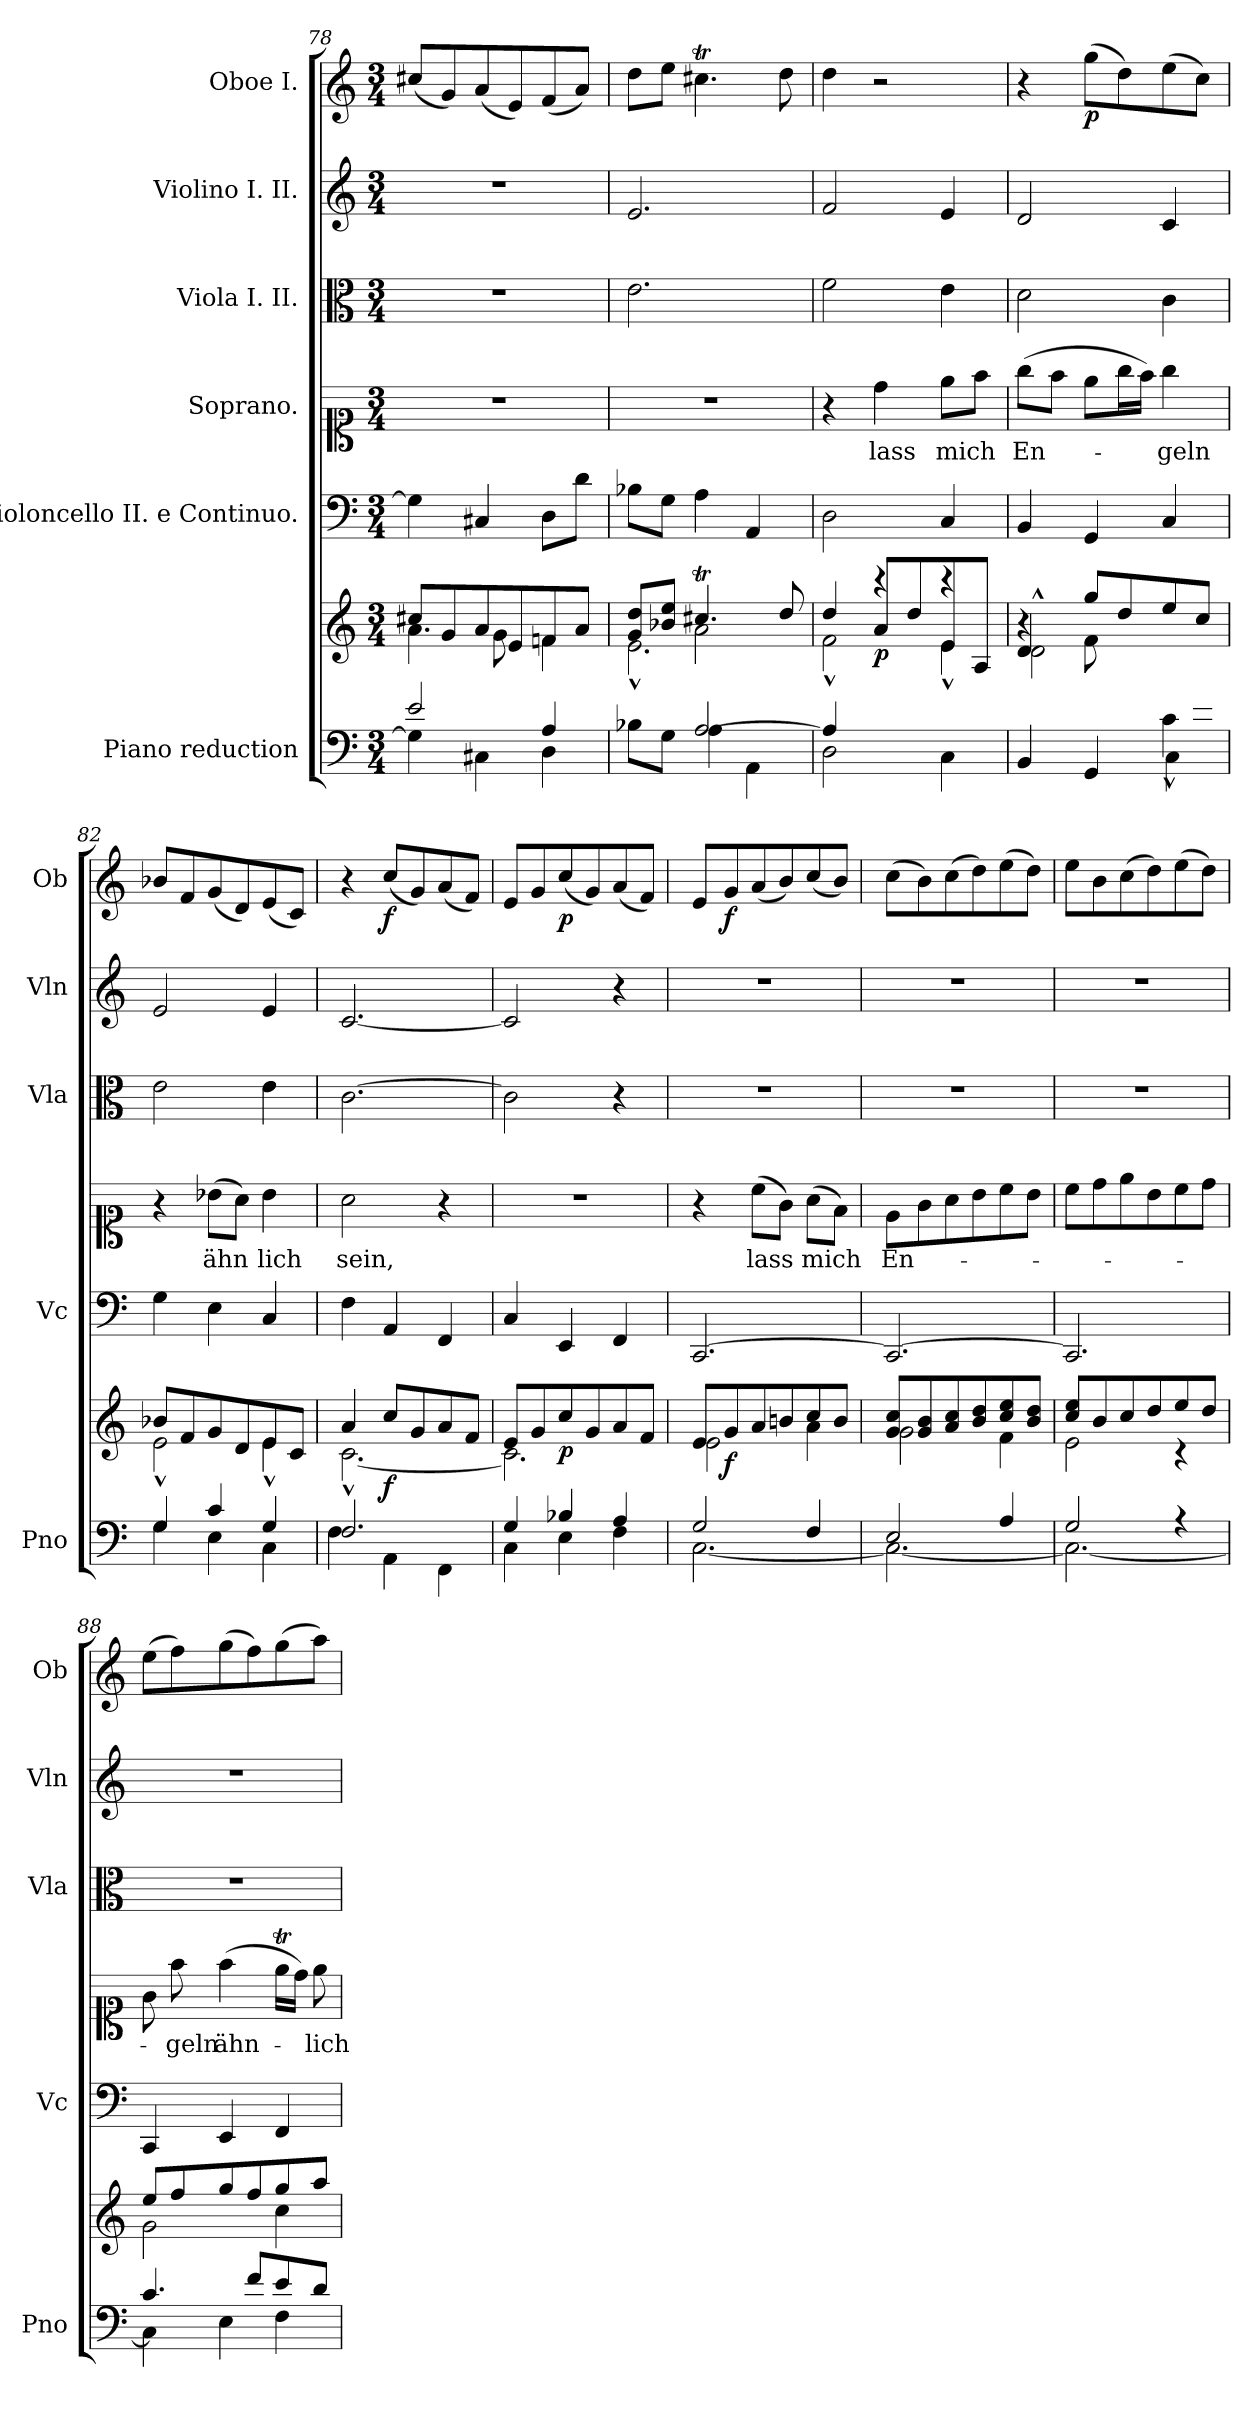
**kern	**kern	**dynam	**kern	**kern	**text	**kern	**kern	**kern	**dynam
*part6	*part6	*part6	*part5	*part4	*part4	*part3	*part2	*part1	*part1
*staff7	*staff6	*staff6/7	*staff5	*staff4	*staff4	*staff3	*staff2	*staff1	*staff1
*I"Piano reduction	*	*	*I"Violoncello II.  e Continuo.	*I"Soprano.	*	*I"Viola I. II.	*I"Violino I. II.	*I"Oboe I.	*
*I'Pno	*	*	*I'Vc	*	*	*I'Vla	*I'Vln	*I'Ob	*
*clefF4	*clefG2	*	*clefF4	*clefC1	*	*clefC3	*clefG2	*clefG2	*
*k[]	*k[]	*	*k[]	*k[]	*	*k[]	*k[]	*k[]	*
*M3/4	*M3/4	*	*M3/4	*M3/4	*	*M3/4	*M3/4	*M3/4	*
=78	=78	=78	=78	=78	=78	=78	=78	=78	=78
*^	*^	*	*	*	*	*	*	*	*
2e/	4G\]	8cc#X/L	4.a\	.	4G\]	2.r	.	2.r	2.r	(<8cc#X/L	.
.	.	8g/	.	.	.	.	.	.	.	8g/)	.
.	4C#X\	8a/	.	.	4C#X/	.	.	.	.	(<8a/	.
.	.	8e/	8g\	.	.	.	.	.	.	8e/)	.
4A/	4D\	8f/	4fn\	.	8D\L	.	.	.	.	(<8f/	.
.	.	8a/J	.	.	8d\J	.	.	.	.	8a/J)	.
!!LO:PB:g=z
=79	=79	=79	=79	=79	=79	=79	=79	=79	=79	=79	=79
*	*	*	*^	*	*	*	*	*	*	*	*
4ryy	8B-X\L	8g/ 8dd/L	2.e^^\	4ryy	.	8B-X\L	2.r	.	2.e\	2.e/	8dd\L	.
.	8G\J	8b-X/ 8ee/J	.	.	.	8G\J	.	.	.	.	8ee\J	.
[2A/	4A\	4.cc#Xt/	.	2a\	.	4A\	.	.	.	.	4.cc#Xt\	.
.	4AA\	.	.	.	.	4AA/	.	.	.	.	.	.
.	.	8dd/	.	.	.	.	.	.	.	.	8dd\	.
=80	=80	=80	=80	=80	=80	=80	=80	=80	=80	=80	=80	=80
4A/]	2D\	4dd/	2f^^\	4ryy	.	2D\	4r	.	2f\	2f/	4dd\	.
!	!	!	!	!	!LO:DY:b	!	!	!LO:LY:b	!	!	!	!
2ryy	.	4rccc	.	8a/L	p	.	4dd\	lass	.	.	2r	.
.	.	.	.	8dd/	.	.	.	.	.	.	.	.
!	!	!	!	!	!	!	!	!LO:LY:b	!	!	!	!
.	4C\	4rccc	4e^^\	8e/	.	4C/	8ee\L	mich	4e\	4e/	.	.
.	.	.	.	8A/J	.	.	8ff\J	.	.	.	.	.
=81	=81	=81	=81	=81	=81	=81	=81	=81	=81	=81	=81	=81
*	*^	*	*	*	*	*	*	*	*	*	*	*
!	!	!	!	!	!	!	!	!	!LO:LY:b	!	!	!	!
4.ryy	2ryy	4BB/	4r	4d/	2d^^\	.	4BB/	(>8gg\L	En-	2d\	2d/	4r	.
.	.	.	.	.	.	.	.	8ff\J	.	.	.	.	.
!	!	!	!	!	!	!	!	!	!	!	!	!	!LO:DY:b
.	.	4GG/	8gg/L	8f\L	.	.	4GG/	8ee\L	.	.	.	(>8gg\L	p
8B/	.	.	8dd/	4.ryy	.	.	.	16gg\L	.	.	.	8dd\)	.
.	.	.	.	.	.	.	.	16ff\JJ)	.	.	.	.	.
!	!	!	!	!	!	!	!	!	!LO:LY:b	!	!	!	!
8c/	4c^^\	4C\	8ee/	.	4ryy	.	4C/	4gg\	geln	4c\	4c/	(>8ee\	.
8e/J	.	.	8cc/J	.	.	.	.	.	.	.	.	8cc\J)	.
*	*v	*v	*	*	*	*	*	*	*	*	*	*	*
*	*	*	*v	*v	*	*	*	*	*	*	*	*
=82	=82	=82	=82	=82	=82	=82	=82	=82	=82	=82	=82
4G/	4G\	8b-X/L	2e^^\	.	4G\	4r	.	2e\	2e/	8b-X/L	.
.	.	8f/	.	.	.	.	.	.	.	8f/	.
!	!	!	!	!	!	!	!LO:LY:b	!	!	!	!
4c/	4E\	8g/	.	.	4E\	(>8b-X\L	ähn	.	.	(<8g/	.
.	.	8d/	.	.	.	8a\J)	.	.	.	8d/)	.
!	!	!	!	!	!	!	!LO:LY:b	!	!	!	!
4G/	4C\	8e/	4e^^\	.	4C/	4b-\	lich	4e\	4e/	(<8e/	.
.	.	8c/J	.	.	.	.	.	.	.	8c/J)	.
=83	=83	=83	=83	=83	=83	=83	=83	=83	=83	=83	=83
!	!	!	!	!	!	!	!LO:LY:b	!	!	!	!
2.F/	4F\	4a/	[2.c^^\	.	4F\	2a\	sein,	[2.c\	[2.c/	4r	.
!	!	!	!	!LO:DY:b	!	!	!	!	!	!	!LO:DY:b
.	4AA\	8cc/L	.	f	4AA/	.	.	.	.	(<8cc/L	f
.	.	8g/	.	.	.	.	.	.	.	8g/)	.
.	4FF\	8a/	.	.	4FF/	4r	.	.	.	(<8a/	.
.	.	8f/J	.	.	.	.	.	.	.	8f/J)	.
=84	=84	=84	=84	=84	=84	=84	=84	=84	=84	=84	=84
4G/	4C\	8e/L	2.c\]	.	4C/	2.r	.	2c\]	2c/]	8e/L	.
.	.	8g/	.	.	.	.	.	.	.	8g/	.
!	!	!	!	!LO:DY:b	!	!	!	!	!	!	!LO:DY:b
4B-X/	4E\	8cc/	.	p	4EE/	.	.	.	.	(<8cc/	p
.	.	8g/	.	.	.	.	.	.	.	8g/)	.
4A/	4F\	8a/	.	.	4FF/	.	.	4r	4r	(<8a/	.
.	.	8f/J	.	.	.	.	.	.	.	8f/J)	.
=85	=85	=85	=85	=85	=85	=85	=85	=85	=85	=85	=85
*	*	*	*	*	*^	*	*	*	*	*	*
2G/	[2.C\	8e/L	2e\	.	[2.CC/	2CC/yy	4r	.	2.r	2.r	8e/L	.
!	!	!	!	!LO:DY:b	!	!	!	!	!	!	!	!LO:DY:b
.	.	8g/	.	f	.	.	.	.	.	.	8g/	f
!	!	!	!	!	!	!	!	!LO:LY:b	!	!	!	!
.	.	8a/	.	.	.	.	(>8cc\L	lass	.	.	(<8a/	.
.	.	8bn/	.	.	.	.	8g\J)	.	.	.	8b/)	.
!	!	!	!	!	!	!	!	!LO:LY:b	!	!	!	!
4F/	.	8cc/	4a\	.	.	4ryy	(>8a\L	mich	.	.	(<8cc/	.
.	.	8b/J	.	.	.	.	8f\J)	.	.	.	8b/J)	.
=86	=86	=86	=86	=86	=86	=86	=86	=86	=86	=86	=86	=86
!	!	!	!	!	!	!	!	!LO:LY:b	!	!	!	!
2E/	2.C\_	8g/ 8cc/L	2g\	.	2.CC/_	2CC/yy	8e\L	En-	2.r	2.r	(>8cc\L	.
.	.	8g/ 8b/	.	.	.	.	8g\	.	.	.	8b\)	.
.	.	8a/ 8cc/	.	.	.	.	8a\	.	.	.	(>8cc\	.
.	.	8b/ 8dd/	.	.	.	.	8b\	.	.	.	8dd\)	.
4A/	.	8cc/ 8ee/	4f\	.	.	4ryy	8cc\	.	.	.	(>8ee\	.
.	.	8b/ 8dd/J	.	.	.	.	8b\J	.	.	.	8dd\J)	.
*	*	*	*	*	*v	*v	*	*	*	*	*	*
!!LO:LB:g=z
=87	=87	=87	=87	=87	=87	=87	=87	=87	=87	=87	=87
2G/	2.C\_	8cc/ 8ee/L	2e\	.	2.CC/_ [2.CC/yy	8cc\L	.	2.r	2.r	8ee\L	.
.	.	8b/	.	.	.	8dd\	.	.	.	8b\	.
.	.	8cc/	.	.	.	8ee\	.	.	.	(>8cc\	.
.	.	8dd/	.	.	.	8b\	.	.	.	8dd\)	.
4r	.	8ee/	4r	.	.	8cc\	.	.	.	(>8ee\	.
.	.	8dd/J	.	.	.	8dd\J	.	.	.	8dd\J)	.
=88	=88	=88	=88	=88	=88	=88	=88	=88	=88	=88	=88
4.c/	4C\]	8ee/L	2g\	.	4CC/] 4CC/yy]	8g\	.	2.r	2.r	(>8ee\L	.
!	!	!	!	!	!	!	!LO:LY:b	!	!	!	!
.	.	8ff/	.	.	.	8ff\	geln	.	.	8ff\)	.
!	!	!	!	!	!	!	!LO:LY:b	!	!	!	!
.	4E\	8gg/	.	.	4EE/ 4EE/yy	(>4ff\	ähn-	.	.	(>8gg\	.
8f/L	.	8ff/	.	.	.	.	.	.	.	8ff\)	.
8e/	4F\	8gg/	4cc\	.	4FF/ 4FF/yy	16eet\LL	.	.	.	(>8gg\	.
.	.	.	.	.	.	16dd\JJ)	.	.	.	.	.
!	!	!	!	!	!	!	!LO:LY:b	!	!	!	!
8d/J	.	8aa/J	.	.	.	8ee\	lich	.	.	8aa\J)	.
*v	*v	*	*	*	*	*	*	*	*	*	*
*	*v	*v	*	*	*	*	*	*	*	*
=	=	=	=	=	=	=	=	=	=
*-	*-	*-	*-	*-	*-	*-	*-	*-	*-
